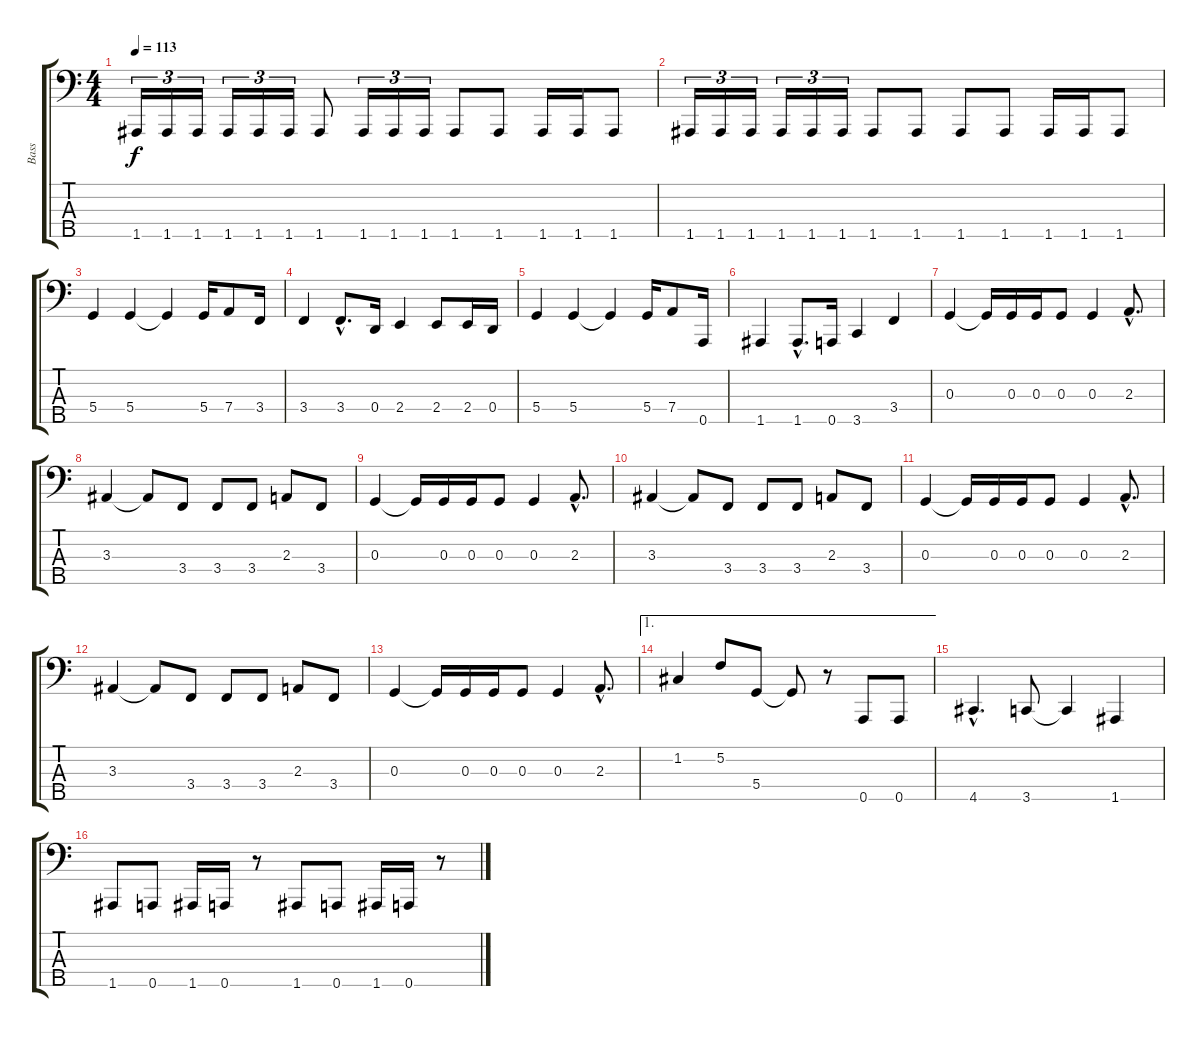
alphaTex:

\track ("Bass" "Bass") {instrument electricbasspick}
\staff {score tabs}
\tuning (F2 C2 G1 D1 A0) {hide}
\ts (4 4)
\tempo 113
\clef f4
\ks c
1.5.16{tu (3 2) dy f} 1.5.16{tu (3 2)} 1.5.16{tu (3 2)} 1.5.16{tu (3 2)} 1.5.16{tu (3 2)} 1.5.16{tu (3 2)} 1.5.8 1.5.16{tu (3 2)} 1.5.16{tu (3 2)} 1.5.16{tu (3 2)} 1.5.8 1.5.8 1.5.16 1.5.16 1.5.8 |
1.5.16{tu (3 2)} 1.5.16{tu (3 2)} 1.5.16{tu (3 2)} 1.5.16{tu (3 2)} 1.5.16{tu (3 2)} 1.5.16{tu (3 2)} 1.5.8 1.5.8 1.5.8 1.5.8 1.5.16 1.5.16 1.5.8 |
5.4.4 5.4.4 5.4{t}.4 5.4.16 7.4.8 3.4.16 |
3.4.4 3.4{hac}.8{d} 0.4.16 2.4.4 2.4.8 2.4.16 0.4.16 |
5.4.4 5.4.4 5.4{t}.4 5.4.16 7.4.8 0.5.16 |
1.5.4 1.5{hac}.8{d} 0.5.16 3.5.4 3.4.4 |
0.3.4 0.3{t}.16 0.3.16 0.3.16 0.3.8 0.3.4 2.3{hac}.8{d} |
3.3.4 3.3{t}.8 3.4.8 3.4.8 3.4.8 2.3.8 3.4.8 |
0.3.4 0.3{t}.16 0.3.16 0.3.16 0.3.8 0.3.4 2.3{hac}.8{d} |
3.3.4 3.3{t}.8 3.4.8 3.4.8 3.4.8 2.3.8 3.4.8 |
0.3.4 0.3{t}.16 0.3.16 0.3.16 0.3.8 0.3.4 2.3{hac}.8{d} |
3.3.4 3.3{t}.8 3.4.8 3.4.8 3.4.8 2.3.8 3.4.8 |
0.3.4 0.3{t}.16 0.3.16 0.3.16 0.3.8 0.3.4 2.3{hac}.8{d} |
\ae 1
1.2.4 5.2.8 5.4.8 5.4{t}.8 r.8 0.5.8 0.5.8 |
4.5{hac}.4{d} 3.5.8 3.5{t}.4 1.5.4 |
1.5.8 0.5.8 1.5.16 0.5.16 r.8 1.5.8 0.5.8 1.5.16 0.5.16 r.8
